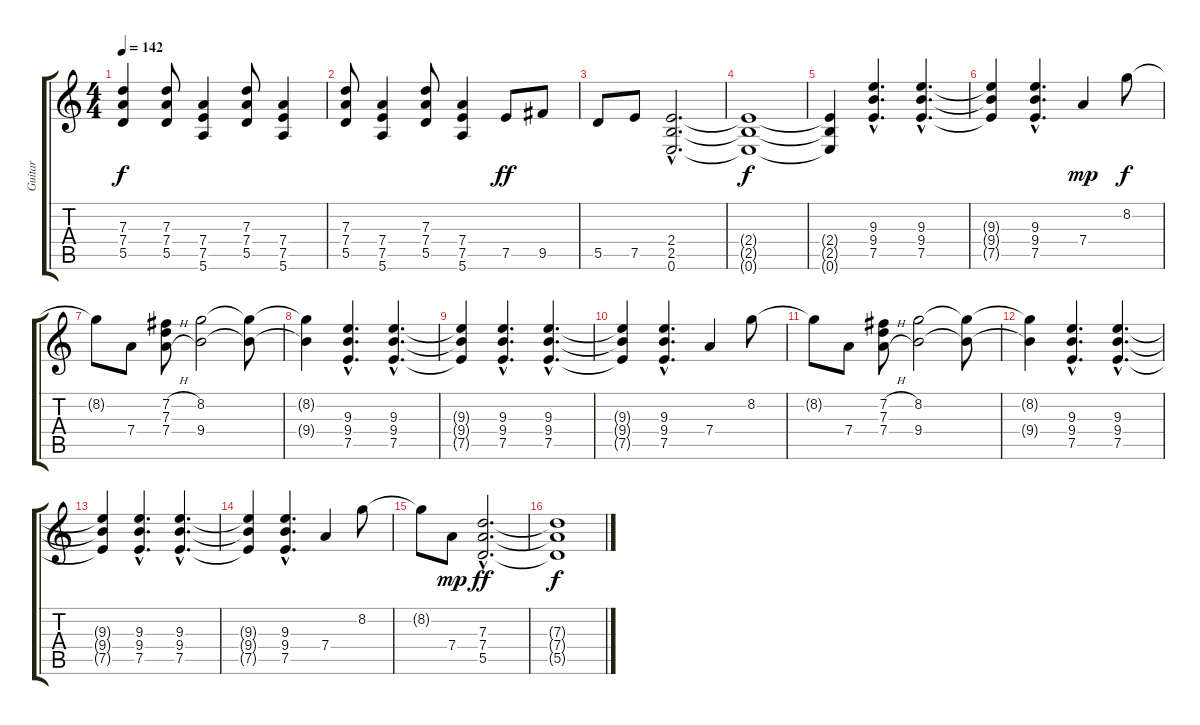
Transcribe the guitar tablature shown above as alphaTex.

\track ("Guitar" "Guitar") {instrument overdrivenguitar}
\staff {score tabs}
\tuning (E4 B3 G3 D3 A2 E2) {hide}
\ts (4 4)
\tempo 142
\clef g2
\ks c
(7.3{t} 7.4{t} 5.5{t}).4{dy f} (7.3 7.4 5.5).8 (7.4 7.5 5.6).4 (7.3 7.4 5.5).8 (7.4 7.5 5.6).4 |
(7.3 7.4 5.5).8 (7.4 7.5 5.6).4 (7.3 7.4 5.5).8 (7.4 7.5 5.6).4 7.5.8{dy ff} 9.5.8 |
5.5.8 7.5.8 (2.4{hac} 2.5{hac} 0.6{hac}).2{d} |
(2.4{t} 2.5{t} 0.6{t}).1{dy f} |
(2.4{t} 2.5{t} 0.6{t}).4 (9.3{hac} 9.4{hac} 7.5{hac}).4{d} (9.3{hac} 9.4{hac} 7.5{hac}).4{d} |
(9.3{t} 9.4{t} 7.5{t}).4 (9.3{hac} 9.4{hac} 7.5{hac}).4{d} 7.4.4{dy mp} 8.2.8{dy f} |
8.2{t}.8 7.4.8 (7.2{h} 7.3 7.4{h}).8 (8.2 9.4).2 (8.2{t} 9.4{t}).8 |
(8.2{t} 9.4{t}).4 (9.3{hac} 9.4{hac} 7.5{hac}).4{d} (9.3{hac} 9.4{hac} 7.5{hac}).4{d} |
(9.3{t} 9.4{t} 7.5{t}).4 (9.3{hac} 9.4{hac} 7.5{hac}).4{d} (9.3{hac} 9.4{hac} 7.5{hac}).4{d} |
(9.3{t} 9.4{t} 7.5{t}).4 (9.3{hac} 9.4{hac} 7.5{hac}).4{d} 7.4.4 8.2.8 |
8.2{t}.8 7.4.8 (7.2{h} 7.3 7.4{h}).8 (8.2 9.4).2 (8.2{t} 9.4{t}).8 |
(8.2{t} 9.4{t}).4 (9.3{hac} 9.4{hac} 7.5{hac}).4{d} (9.3{hac} 9.4{hac} 7.5{hac}).4{d} |
(9.3{t} 9.4{t} 7.5{t}).4 (9.3{hac} 9.4{hac} 7.5{hac}).4{d} (9.3{hac} 9.4{hac} 7.5{hac}).4{d} |
(9.3{t} 9.4{t} 7.5{t}).4 (9.3{hac} 9.4{hac} 7.5{hac}).4{d} 7.4.4 8.2.8 |
8.2{t}.8 7.4.8{dy mp} (7.3{hac} 7.4{hac} 5.5{hac}).2{d dy ff} |
(7.3{t} 7.4{t} 5.5{t}).1{dy f}
